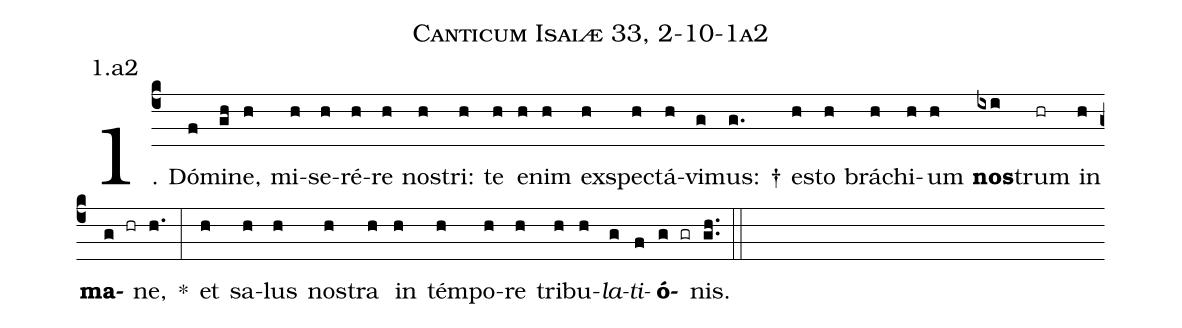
name: Canticum Isaiæ 33, 2-10-1a2;
annotation: 1.a2;
%%
(c4)1. Dó(f)mi(gh)ne,(h) mi(h)se(h)ré(h)re(h) nos(h)tri:(h) te(h) e(h)nim(h) ex(h)spec(h)tá(h)vi(g)mus: †(g.) es(h)to(h) brá(h)chi(h)um(h) <b>nos</b>(ixi)trum(hr) in(h) <b>ma</b>(g hr)ne,(h.) *(:) et(h) sa(h)lus(h) nos(h)tra(h) in(h) tém(h)po(h)re(h) tri(h)bu(h)<i>la</i>(g)<i>ti</i>(f)<b>ó</b>(g gr)nis.(gh..) (::)
